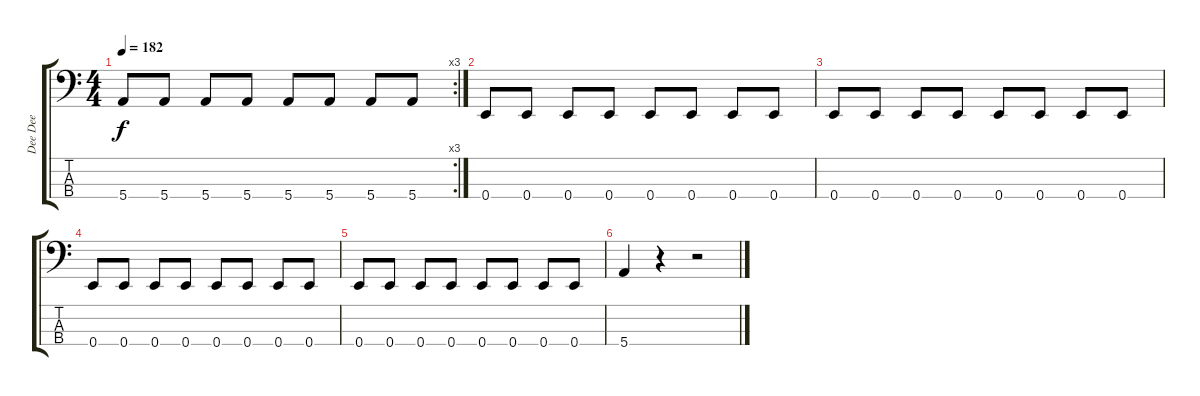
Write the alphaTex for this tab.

\track ("Dee Dee" "Dee Dee") {instrument electricbassfinger}
\staff {score tabs}
\tuning (G2 D2 A1 E1) {hide}
\rc 3
\ts (4 4)
\tempo 182
\clef f4
\ks c
5.4.8{dy f} 5.4.8 5.4.8 5.4.8 5.4.8 5.4.8 5.4.8 5.4.8 |
0.4.8 0.4.8 0.4.8 0.4.8 0.4.8 0.4.8 0.4.8 0.4.8 |
0.4.8 0.4.8 0.4.8 0.4.8 0.4.8 0.4.8 0.4.8 0.4.8 |
0.4.8 0.4.8 0.4.8 0.4.8 0.4.8 0.4.8 0.4.8 0.4.8 |
0.4.8 0.4.8 0.4.8 0.4.8 0.4.8 0.4.8 0.4.8 0.4.8 |
5.4.4 r.4 r.2
